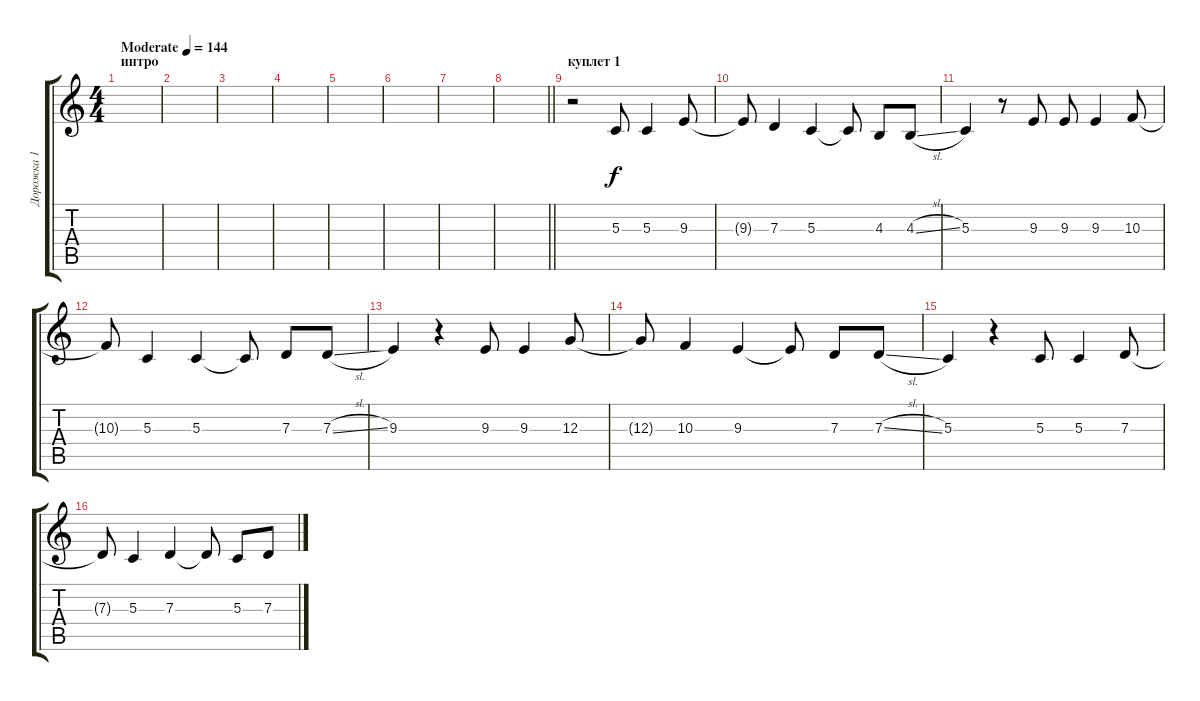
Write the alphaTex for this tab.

\track ("Дорожка 1" "Дорожка 1") {instrument oboe}
\staff {score tabs}
\tuning (E4 B3 G3 D3 A2 E2) {hide}
\ts (4 4)
\section ("" "интро")
\tempo (144 "Moderate")
\clef g2
\ks c
|
|
|
|
|
|
|
\barLineRight lightlight
|
\section ("" "куплет 1")
r.2 5.3.8 5.3.4 9.3.8 |
9.3{t}.8 7.3.4 5.3.4 5.3{t}.8 4.3.8 4.3{sl}.8 |
5.3.4 r.8 9.3.8 9.3.8 9.3.4 10.3.8 |
10.3{t}.8 5.3.4 5.3.4 5.3{t}.8 7.3.8 7.3{sl}.8 |
9.3.4 r.4 9.3.8 9.3.4 12.3.8 |
12.3{t}.8 10.3.4 9.3.4 9.3{t}.8 7.3.8 7.3{sl}.8 |
5.3.4 r.4 5.3.8 5.3.4 7.3.8 |
7.3{t}.8 5.3.4 7.3.4 7.3{t}.8 5.3.8 7.3{sl}.8
